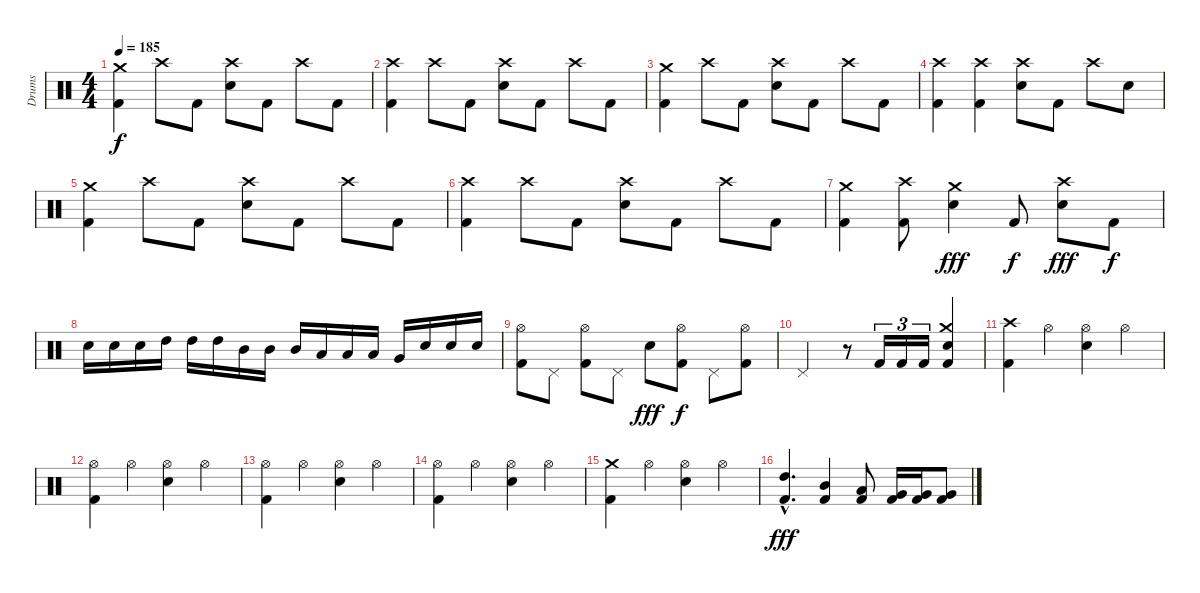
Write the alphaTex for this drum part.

\track ("Drums" "Drums") {instrument percussion}
\staff {score}
\articulation defaults
\ts (4 4)
\tempo 185
\clef neutral
\ks c
("Kick (hit) 2" "Crash medium (hit)").4{dy f} "Crash high (hit)".8 "Kick (hit) 2".8 ("Electric Snare (hit)" "Crash high (hit)").8 "Kick (hit) 2".8 "Crash high (hit)".8 "Kick (hit) 2".8 |
("Kick (hit) 2" "Crash high (hit)").4 "Crash high (hit)".8 "Kick (hit) 2".8 ("Electric Snare (hit)" "Crash high (hit)").8 "Kick (hit) 2".8 "Crash high (hit)".8 "Kick (hit) 2".8 |
("Kick (hit) 2" "Crash medium (hit)").4 "Crash high (hit)".8 "Kick (hit) 2".8 ("Electric Snare (hit)" "Crash high (hit)").8 "Kick (hit) 2".8 "Crash high (hit)".8 "Kick (hit) 2".8 |
("Kick (hit) 2" "Crash high (hit)").4 ("Kick (hit) 2" "Crash high (hit)").4 ("Electric Snare (hit)" "Crash high (hit)").8 "Kick (hit) 2".8 "Crash high (hit)".8 "Electric Snare (hit)".8 |
("Kick (hit) 2" "Crash medium (hit)").4 "Crash high (hit)".8 "Kick (hit) 2".8 ("Electric Snare (hit)" "Crash high (hit)").8 "Kick (hit) 2".8 "Crash high (hit)".8 "Kick (hit) 2".8 |
("Kick (hit) 2" "Crash high (hit)").4 "Crash high (hit)".8 "Kick (hit) 2".8 ("Electric Snare (hit)" "Crash high (hit)").8 "Kick (hit) 2".8 "Crash high (hit)".8 "Kick (hit) 2".8 |
("Kick (hit) 2" "Crash medium (hit)").4 ("Kick (hit) 2" "Crash high (hit)").8 ("Electric Snare (hit)" "Crash medium (hit)").4{dy fff} "Kick (hit) 2".8{dy f} ("Electric Snare (hit)" "Crash high (hit)").8{dy fff} "Kick (hit) 2".8{dy f} |
"Electric Snare (hit)".16 "Electric Snare (hit)".16 "Electric Snare (hit)".16 "High Tom (hit)".16 "High Tom (hit)".16 "High Tom (hit)".16 "Mid Tom (hit)".16 "Mid Tom (hit)".16 "Mid Tom (hit)".16 "Low Tom (hit)".16 "Low Tom (hit)".16 "Low Tom (hit)".16 "Very Low Tom (hit)".16 "Electric Snare (hit)".16 "Electric Snare (hit)".16 "Electric Snare (hit)".16 |
("Kick (hit) 2" "Hi-Hat (open)").8 "Pedal Hi-Hat (hit)".8 ("Kick (hit) 2" "Hi-Hat (open)").8 "Pedal Hi-Hat (hit)".8 "Electric Snare (hit)".8{dy fff} ("Kick (hit) 2" "Hi-Hat (open)").8{dy f} "Pedal Hi-Hat (hit)".8 ("Kick (hit) 2" "Hi-Hat (open)").8 |
"Pedal Hi-Hat (hit)".2 r.8 "Kick (hit) 2".16{tu (3 2)} "Kick (hit) 2".16{tu (3 2)} "Kick (hit) 2".16{tu (3 2)} ("Kick (hit) 2" "Electric Snare (hit)" "Crash medium (hit)").4 |
("Kick (hit) 2" "Crash high (hit)").4 "Hi-Hat (open)".4 ("Electric Snare (hit)" "Hi-Hat (open)").4 "Hi-Hat (open)".4 |
("Kick (hit) 2" "Hi-Hat (open)").4 "Hi-Hat (open)".4 ("Electric Snare (hit)" "Hi-Hat (open)").4 "Hi-Hat (open)".4 |
("Kick (hit) 2" "Hi-Hat (open)").4 "Hi-Hat (open)".4 ("Electric Snare (hit)" "Hi-Hat (open)").4 "Hi-Hat (open)".4 |
("Kick (hit) 2" "Hi-Hat (open)").4 "Hi-Hat (open)".4 ("Electric Snare (hit)" "Hi-Hat (open)").4 "Hi-Hat (open)".4 |
("Kick (hit) 2" "Crash medium (hit)").4 "Hi-Hat (open)".4 ("Electric Snare (hit)" "Hi-Hat (open)").4 "Hi-Hat (open)".4 |
("Kick (hit) 2"{hac} "High Tom (hit)"{hac}).4{d dy fff} ("Kick (hit) 2" "Mid Tom (hit)").4 ("Kick (hit) 2" "Low Tom (hit)").8 ("Kick (hit) 2" "Very Low Tom (hit)").16 ("Kick (hit) 2" "Very Low Tom (hit)").16 ("Kick (hit) 2" "Very Low Tom (hit)").8
